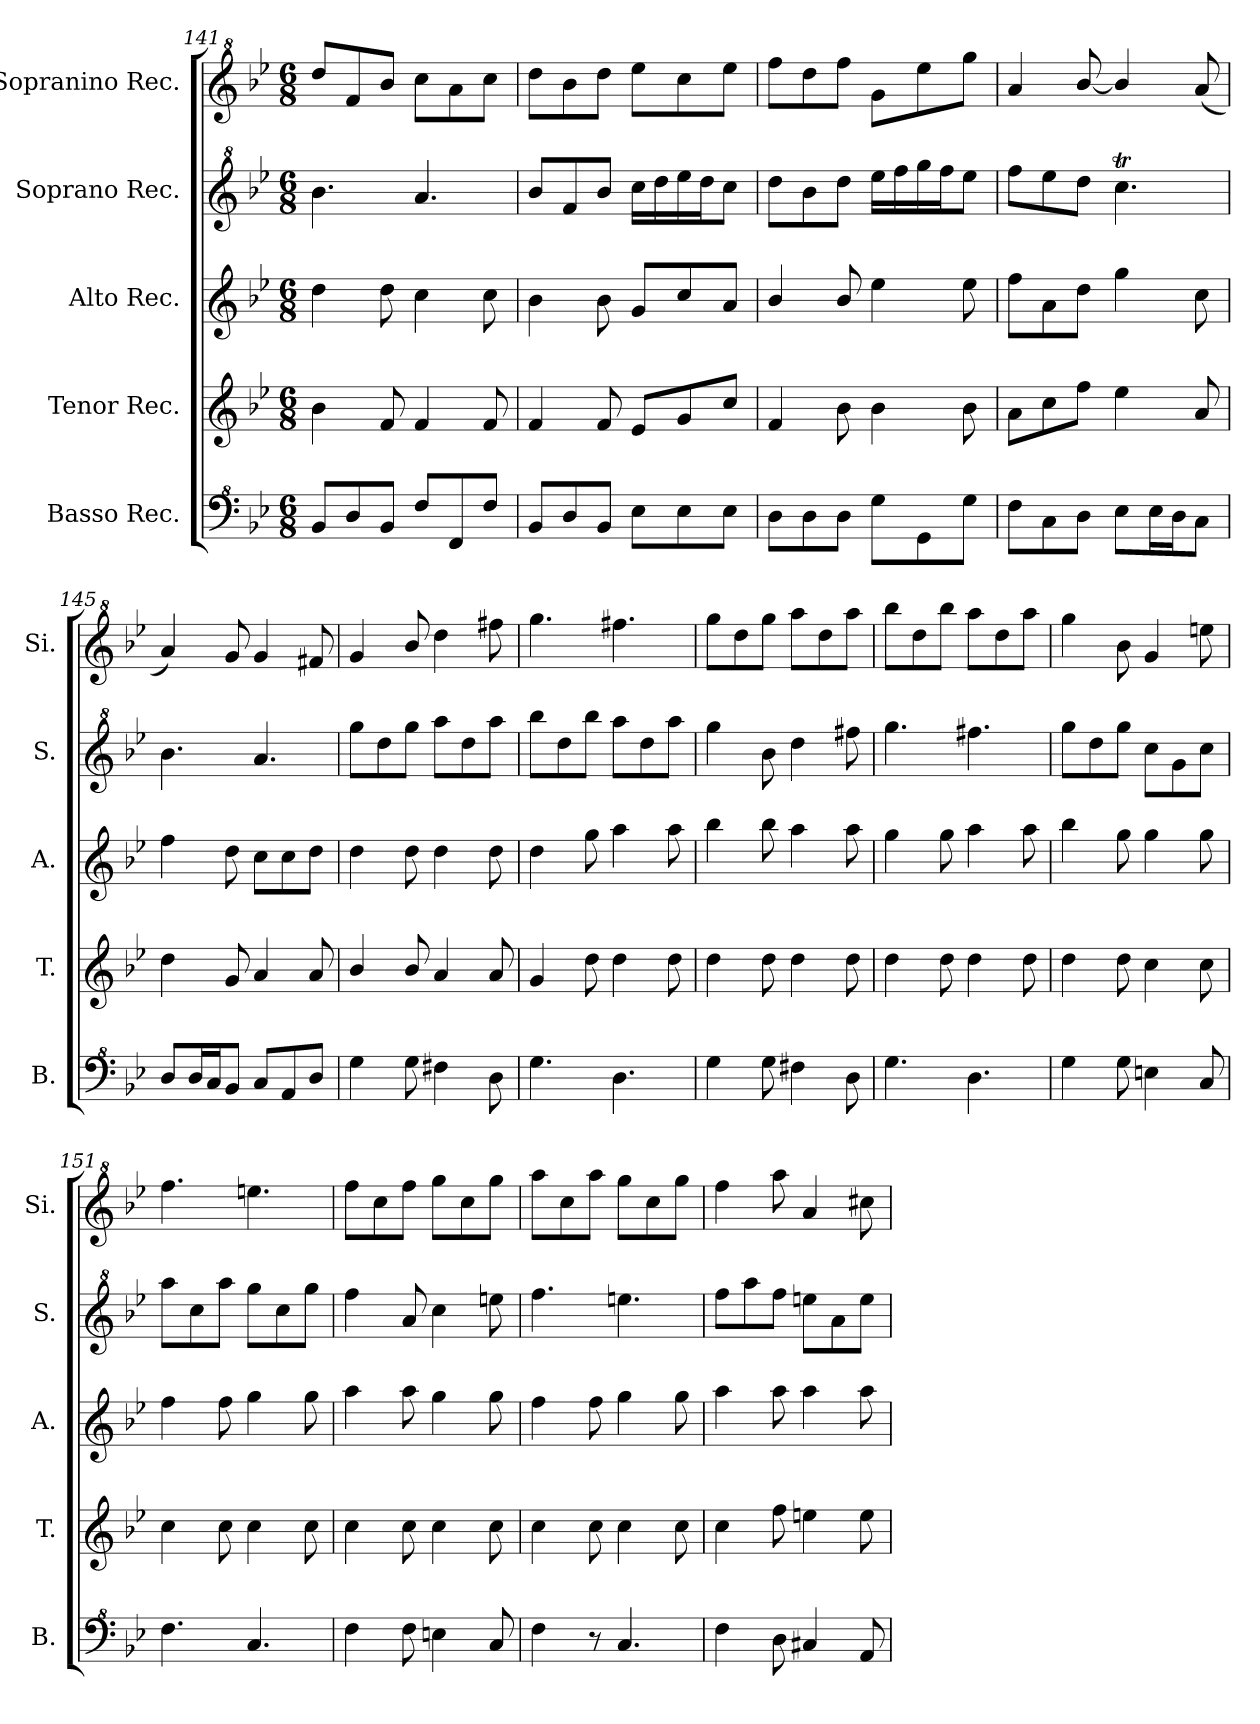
**kern	**kern	**kern	**kern	**kern
*part5	*part4	*part3	*part2	*part1
*staff5	*staff4	*staff3	*staff2	*staff1
*I"Basso Rec.	*I"Tenor Rec.	*I"Alto Rec.	*I"Soprano Rec.	*I"Sopranino Rec.
*I'B.	*I'T.	*I'A.	*I'S.	*I'Si.
*clefF^4	*clefG2	*clefG2	*clefG^2	*clefG^2
*k[b-e-]	*k[b-e-]	*k[b-e-]	*k[b-e-]	*k[b-e-]
*M6/8	*M6/8	*M6/8	*M6/8	*M6/8
=141	=141	=141	=141	=141
8B-/L	4b-\	4dd\	4.bb-\	8ddd/L
8d/	.	.	.	8ff/
8B-/J	8f/	8dd\	.	8bb-/J
8f/L	4f/	4cc\	4.aa/	8ccc\L
8F/	.	.	.	8aa\
8f/J	8f/	8cc\	.	8ccc\J
=142	=142	=142	=142	=142
8B-/L	4f/	4b-\	8bb-/L	8ddd\L
8d/	.	.	8ff/	8bb-\
8B-/J	8f/	8b-\	8bb-/J	8ddd\J
8e-\L	8e-/L	8g/L	16ccc\LL	8eee-\L
.	.	.	16ddd\	.
8e-\	8g/	8cc/	16eee-\	8ccc\
.	.	.	16ddd\J	.
8e-\J	8cc/J	8a/J	8ccc\J	8eee-\J
!!LO:LB:g=z
=143	=143	=143	=143	=143
8d\L	4f/	4b-/	8ddd\L	8fff\L
8d\	.	.	8bb-\	8ddd\
8d\J	8b-\	8b-/	8ddd\J	8fff\J
8g\L	4b-\	4ee-\	16eee-\LL	8gg\L
.	.	.	16fff\	.
8G\	.	.	16ggg\	8eee-\
.	.	.	16fff\J	.
8g\J	8b-\	8ee-\	8eee-\J	8ggg\J
=144	=144	=144	=144	=144
8f\L	8a\L	8ff\L	8fff\L	4aa/
8c\	8cc\	8a\	8eee-\	.
8d\J	8ff\J	8dd\J	8ddd\J	[8bb-/
8e-\L	4ee-\	4gg\	4.cccT\	4bb-/]
16e-\L	.	.	.	.
16d\J	.	.	.	.
8c\J	8a/	8cc\	.	(8aa/
=145	=145	=145	=145	=145
8d/L	4dd\	4ff\	4.bb-\	4aa/)
16d/L	.	.	.	.
16c/J	.	.	.	.
8B-/J	8g/	8dd\	.	8gg/
8c/L	4a/	8cc\L	4.aa/	4gg/
8A/	.	8cc\	.	.
8d/J	8a/	8dd\J	.	8ff#X/
=146	=146	=146	=146	=146
4g\	4b-/	4dd\	8ggg\L	4gg/
.	.	.	8ddd\	.
8g\	8b-/	8dd\	8ggg\J	8bb-/
4f#X\	4a/	4dd\	8aaa\L	4ddd\
.	.	.	8ddd\	.
8d\	8a/	8dd\	8aaa\J	8fff#X\
=147	=147	=147	=147	=147
4.g\	4g/	4dd\	8bbb-\L	4.ggg\
.	.	.	8ddd\	.
.	8dd\	8gg\	8bbb-\J	.
4.d\	4dd\	4aa\	8aaa\L	4.fff#X\
.	.	.	8ddd\	.
.	8dd\	8aa\	8aaa\J	.
=148	=148	=148	=148	=148
4g\	4dd\	4bb-\	4ggg\	8ggg\L
.	.	.	.	8ddd\
8g\	8dd\	8bb-\	8bb-\	8ggg\J
4f#X\	4dd\	4aa\	4ddd\	8aaa\L
.	.	.	.	8ddd\
8d\	8dd\	8aa\	8fff#X\	8aaa\J
=149	=149	=149	=149	=149
4.g\	4dd\	4gg\	4.ggg\	8bbb-\L
.	.	.	.	8ddd\
.	8dd\	8gg\	.	8bbb-\J
4.d\	4dd\	4aa\	4.fff#X\	8aaa\L
.	.	.	.	8ddd\
.	8dd\	8aa\	.	8aaa\J
=150	=150	=150	=150	=150
4g\	4dd\	4bb-\	8ggg\L	4ggg\
.	.	.	8ddd\	.
8g\	8dd\	8gg\	8ggg\J	8bb-\
4en\	4cc\	4gg\	8ccc\L	4gg/
.	.	.	8gg\	.
8c/	8cc\	8gg\	8ccc\J	8eeen\
!!LO:LB:g=z
=151	=151	=151	=151	=151
4.f\	4cc\	4ff\	8aaa\L	4.fff\
.	.	.	8ccc\	.
.	8cc\	8ff\	8aaa\J	.
4.c/	4cc\	4gg\	8ggg\L	4.eeen\
.	.	.	8ccc\	.
.	8cc\	8gg\	8ggg\J	.
=152	=152	=152	=152	=152
4f\	4cc\	4aa\	4fff\	8fff\L
.	.	.	.	8ccc\
8f\	8cc\	8aa\	8aa/	8fff\J
4en\	4cc\	4gg\	4ccc\	8ggg\L
.	.	.	.	8ccc\
8c/	8cc\	8gg\	8eeen\	8ggg\J
=153	=153	=153	=153	=153
4f\	4cc\	4ff\	4.fff\	8aaa\L
.	.	.	.	8ccc\
8r	8cc\	8ff\	.	8aaa\J
4.c/	4cc\	4gg\	4.eeen\	8ggg\L
.	.	.	.	8ccc\
.	8cc\	8gg\	.	8ggg\J
=154	=154	=154	=154	=154
4f\	4cc\	4aa\	8fff\L	4fff\
.	.	.	8aaa\	.
8d\	8ff\	8aa\	8fff\J	8aaa\
4c#X/	4een\	4aa\	8eeen\L	4aa/
.	.	.	8aa\	.
8A/	8ee\	8aa\	8eee\J	8ccc#X\
=	=	=	=	=
*-	*-	*-	*-	*-
